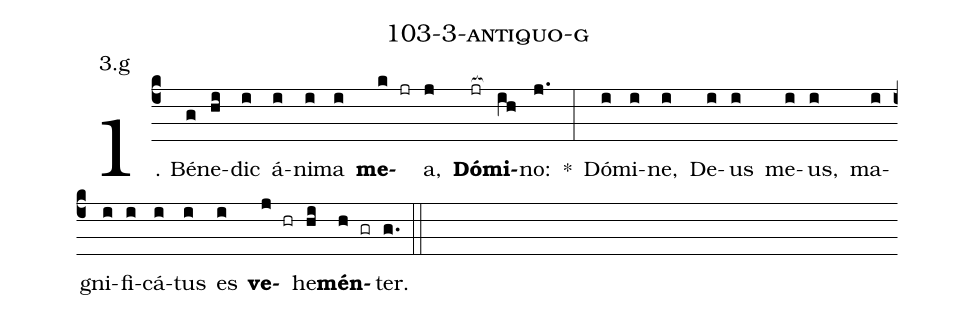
name: 103-3-antiquo-g;
annotation: 3.g;
%%
(c4)1. Bé(g)ne(hi)dic(i) á(i)ni(i)ma(i) <b>me</b>(k jr)a,(j) <b>Dó</b>(jr[ocb:1{])<b>mi</b>(ih[ocb:0}])no:(j.) *(:) Dó(i)mi(i)ne,(i) De(i)us(i) me(i)us,(i) ma(i)gni(i)fi(i)cá(i)tus(i) es(i) <b>ve</b>(j hr)he(hi)<b>mén</b>(h gr)ter.(g.) (::)
